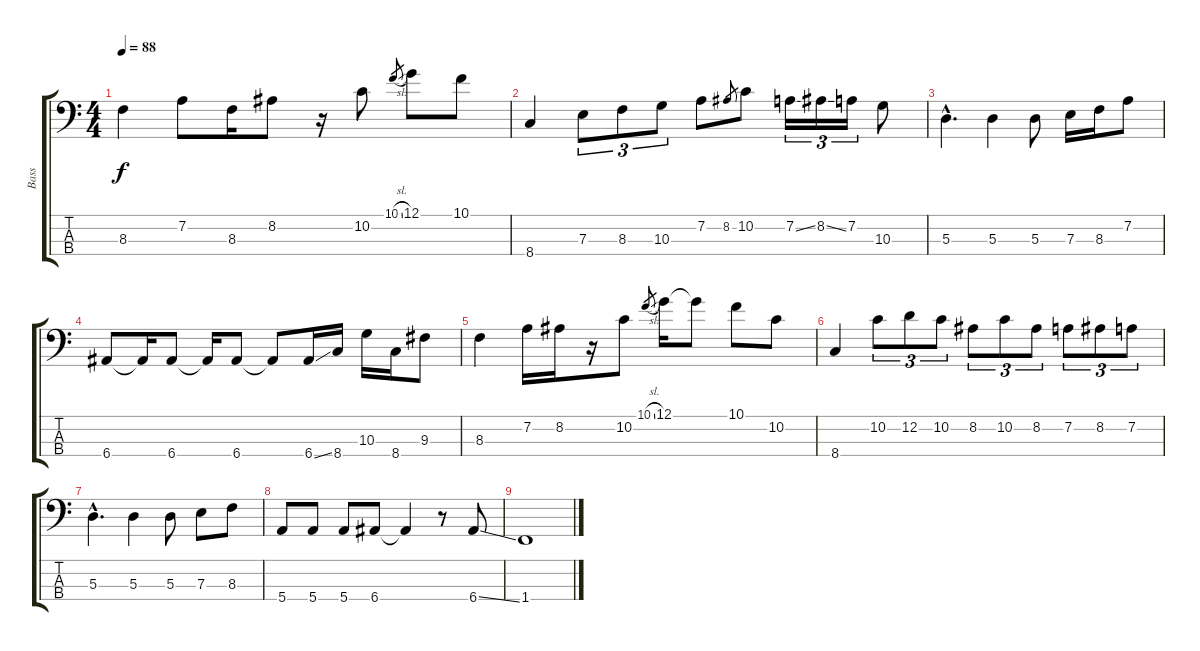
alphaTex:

\track ("Bass" "Bass") {instrument electricbassfinger}
\staff {score tabs}
\tuning (G2 D2 A1 E1) {hide}
\ts (4 4)
\tempo 88
\clef f4
\ks c
8.3.4{dy f} 7.2.8 8.3.16 8.2.8 r.16 10.2.8 10.1{sl}.8{gr} 12.1.8 10.1.8 |
8.4.4 7.3.8{tu (3 2)} 8.3.8{tu (3 2)} 10.3.8{tu (3 2)} 7.2.8 8.2.8{gr} 10.2.8 7.2{ss}.16{tu (3 2)} 8.2{ss}.16{tu (3 2)} 7.2.16{tu (3 2)} 10.3.8 |
5.3{hac}.4{d} 5.3.4 5.3.8 7.3.16 8.3.16 7.2.8 |
6.4.8 6.4{t}.16 6.4.8 6.4{t}.16 6.4.8 6.4{t}.8 6.4{ss}.16 8.4.16 10.3.16 8.4.16 9.3.8 |
8.3.4 7.2.16 8.2.16 r.16 10.2.8 10.1{sl}.8{gr} 12.1.16 12.1{t}.8 10.1.8 10.2.8 |
8.4.4 10.2.8{tu (3 2)} 12.2.8{tu (3 2)} 10.2.8{tu (3 2)} 8.2.8{tu (3 2)} 10.2.8{tu (3 2)} 8.2.8{tu (3 2)} 7.2.8{tu (3 2)} 8.2.8{tu (3 2)} 7.2.8{tu (3 2)} |
5.3{hac}.4{d} 5.3.4 5.3.8 7.3.8 8.3.8 |
5.4.8 5.4.8 5.4.8 6.4.8 6.4{t}.4 r.8 6.4{ss}.8 |
1.4.1
